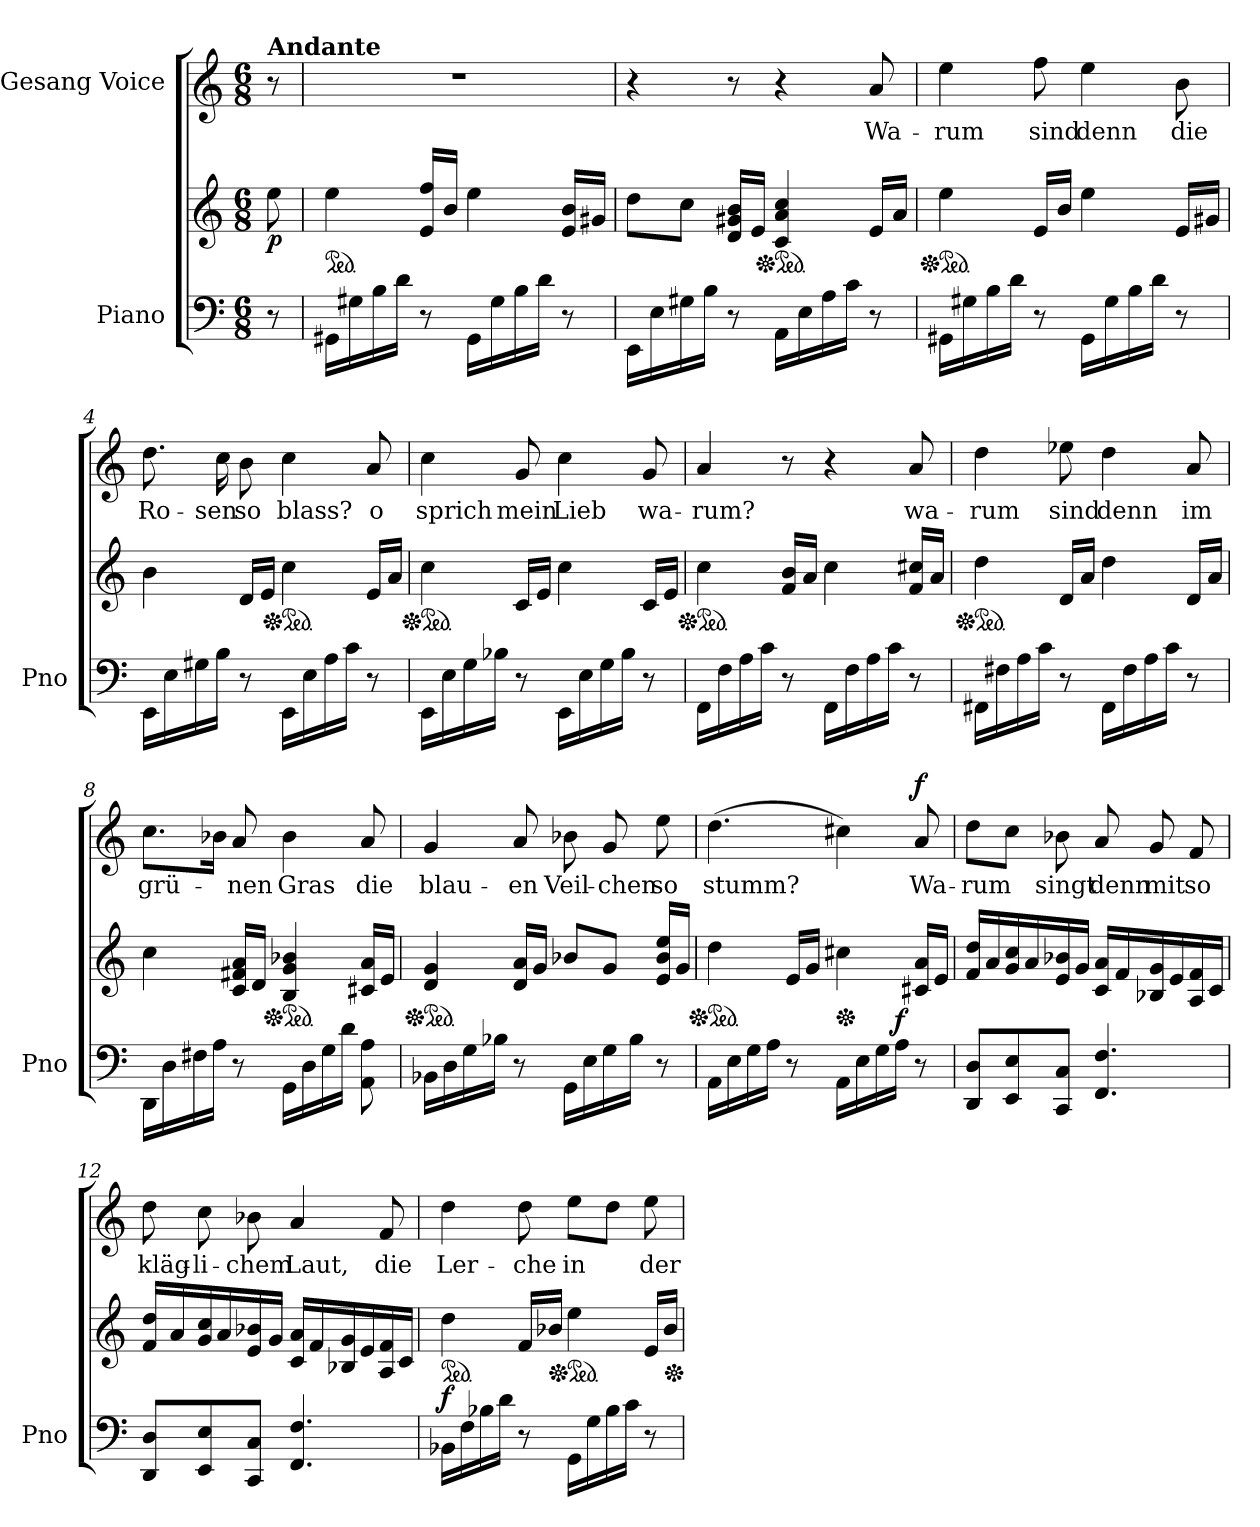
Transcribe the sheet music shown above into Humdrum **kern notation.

**kern	**kern	**dynam	**kern	**text	**dynam
*part2	*part2	*part2	*part1	*part1	*part1
*staff3	*staff2	*staff2/3	*staff1	*staff1	*staff1
*I"Piano	*	*	*I"Gesang Voice	*	*
*I'Pno	*	*	*	*	*
*clefF4	*clefG2	*	*clefG2	*	*
*k[]	*k[]	*	*k[]	*	*
*M6/8	*M6/8	*	*M6/8	*	*
=	=	=	=	=	=
!	!	!	!LO:TX:a:B:t=Andante	!	!
!	!	!LO:DY:b	!	!	!
8r	8ee\	p	8r	.	.
=1	=1	=1	=1	=1	=1
*	*ped	*	*	*	*
16GG#X\LL	4ee\	.	2.r	.	.
16G#X\	.	.	.	.	.
16B\	.	.	.	.	.
16d\JJ	.	.	.	.	.
8r	16e/ 16ff/LL	.	.	.	.
.	16b/JJ	.	.	.	.
16GG#\LL	4ee\	.	.	.	.
16G#\	.	.	.	.	.
16B\	.	.	.	.	.
16d\JJ	.	.	.	.	.
8r	16e/ 16b/LL	.	.	.	.
.	16g#X/JJ	.	.	.	.
=2	=2	=2	=2	=2	=2
16EE\LL	8dd\L	.	4r	.	.
16E\	.	.	.	.	.
16G#X\	8cc\J	.	.	.	.
16B\JJ	.	.	.	.	.
8r	16d/ 16g#X/ 16b/LL	.	8r	.	.
.	16e/JJ	.	.	.	.
*	*Xped	*	*	*	*
*	*ped	*	*	*	*
16AA\LL	4c/ 4a/ 4cc/	.	4r	.	.
16E\	.	.	.	.	.
16A\	.	.	.	.	.
16c\JJ	.	.	.	.	.
!	!	!	!	!LO:LY:b	!
8r	16e/LL	.	8a/	Wa-	.
.	16a/JJ	.	.	.	.
=3	=3	=3	=3	=3	=3
*	*Xped	*	*	*	*
*	*ped	*	*	*	*
!	!	!	!	!LO:LY:b	!
16GG#X\LL	4ee\	.	4ee\	-rum	.
16G#X\	.	.	.	.	.
16B\	.	.	.	.	.
16d\JJ	.	.	.	.	.
!	!	!	!	!LO:LY:b	!
8r	16e/LL	.	8ff\	sind	.
.	16b/JJ	.	.	.	.
!	!	!	!	!LO:LY:b	!
16GG#\LL	4ee\	.	4ee\	denn	.
16G#\	.	.	.	.	.
16B\	.	.	.	.	.
16d\JJ	.	.	.	.	.
!	!	!	!	!LO:LY:b	!
8r	16e/LL	.	8b\	die	.
.	16g#X/JJ	.	.	.	.
!!LO:LB:g=z
=4	=4	=4	=4	=4	=4
!	!	!	!	!LO:LY:b	!
16EE\LL	4b\	.	8.dd\	Ro-	.
16E\	.	.	.	.	.
16G#X\	.	.	.	.	.
!	!	!	!	!LO:LY:b	!
16B\JJ	.	.	16cc\	-sen	.
!	!	!	!	!LO:LY:b	!
8r	16d/LL	.	8b\	so	.
.	16e/JJ	.	.	.	.
*	*Xped	*	*	*	*
*	*ped	*	*	*	*
!	!	!	!	!LO:LY:b	!
16EE\LL	4cc\	.	4cc\	blass?	.
16E\	.	.	.	.	.
16A\	.	.	.	.	.
16c\JJ	.	.	.	.	.
!	!	!	!	!LO:LY:b	!
8r	16e/LL	.	8a/	o	.
.	16a/JJ	.	.	.	.
=5	=5	=5	=5	=5	=5
*	*Xped	*	*	*	*
*	*ped	*	*	*	*
!	!	!	!	!LO:LY:b	!
16EE\LL	4cc\	.	4cc\	sprich	.
16E\	.	.	.	.	.
16G\	.	.	.	.	.
16B-X\JJ	.	.	.	.	.
!	!	!	!	!LO:LY:b	!
8r	16c/LL	.	8g/	mein	.
.	16e/JJ	.	.	.	.
!	!	!	!	!LO:LY:b	!
16EE\LL	4cc\	.	4cc\	Lieb	.
16E\	.	.	.	.	.
16G\	.	.	.	.	.
16B-\JJ	.	.	.	.	.
!	!	!	!	!LO:LY:b	!
8r	16c/LL	.	8g/	wa-	.
.	16e/JJ	.	.	.	.
=6	=6	=6	=6	=6	=6
*	*Xped	*	*	*	*
*	*ped	*	*	*	*
!	!	!	!	!LO:LY:b	!
16FF\LL	4cc\	.	4a/	-rum?	.
16F\	.	.	.	.	.
16A\	.	.	.	.	.
16c\JJ	.	.	.	.	.
8r	16f/ 16b/LL	.	8r	.	.
.	16a/JJ	.	.	.	.
16FF\LL	4cc\	.	4r	.	.
16F\	.	.	.	.	.
16A\	.	.	.	.	.
16c\JJ	.	.	.	.	.
!	!	!	!	!LO:LY:b	!
8r	16f/ 16cc#X/LL	.	8a/	wa-	.
.	16a/JJ	.	.	.	.
!!LO:LB:g=z
=7	=7	=7	=7	=7	=7
*	*Xped	*	*	*	*
*	*ped	*	*	*	*
!	!	!	!	!LO:LY:b	!
16FF#X\LL	4dd\	.	4dd\	-rum	.
16F#X\	.	.	.	.	.
16A\	.	.	.	.	.
16c\JJ	.	.	.	.	.
!	!	!	!	!LO:LY:b	!
8r	16d/LL	.	8ee-X\	sind	.
.	16a/JJ	.	.	.	.
!	!	!	!	!LO:LY:b	!
16FF#\LL	4dd\	.	4dd\	denn	.
16F#\	.	.	.	.	.
16A\	.	.	.	.	.
16c\JJ	.	.	.	.	.
!	!	!	!	!LO:LY:b	!
8r	16d/LL	.	8a/	im	.
.	16a/JJ	.	.	.	.
=8	=8	=8	=8	=8	=8
!	!	!	!	!LO:LY:b	!
16DD\LL	4cc\	.	8.cc\L	grü-	.
16D\	.	.	.	.	.
16F#X\	.	.	.	.	.
16A\JJ	.	.	16b-X\Jk	.	.
!	!	!	!	!LO:LY:b	!
8r	16c/ 16f#X/ 16a/LL	.	8a/	-nen	.
.	16d/JJ	.	.	.	.
*	*Xped	*	*	*	*
*	*ped	*	*	*	*
!	!	!	!	!LO:LY:b	!
16GG\LL	4B/ 4g/ 4b-X/	.	4b-\	Gras	.
16D\	.	.	.	.	.
16G\	.	.	.	.	.
16d\JJ	.	.	.	.	.
!	!	!	!	!LO:LY:b	!
8AA\ 8A\	16c#X/ 16a/LL	.	8a/	die	.
.	16e/JJ	.	.	.	.
=9	=9	=9	=9	=9	=9
*	*Xped	*	*	*	*
*	*ped	*	*	*	*
!	!	!	!	!LO:LY:b	!
16BB-X\LL	4d/ 4g/	.	4g/	blau-	.
16D\	.	.	.	.	.
16G\	.	.	.	.	.
16B-X\JJ	.	.	.	.	.
!	!	!	!	!LO:LY:b	!
8r	16d/ 16a/LL	.	8a/	-en	.
.	16g/JJ	.	.	.	.
!	!	!	!	!LO:LY:b	!
16GG\LL	8b-X/L	.	8b-X\	Veil-	.
16E\	.	.	.	.	.
!	!	!	!	!LO:LY:b	!
16G\	8g/J	.	8g/	-chen	.
16B-\JJ	.	.	.	.	.
!	!	!	!	!LO:LY:b	!
8r	16e/ 16b-/ 16ee/LL	.	8ee\	so	.
.	16g/JJ	.	.	.	.
!!LO:LB:g=z
=10	=10	=10	=10	=10	=10
*	*Xped	*	*	*	*
*	*ped	*	*	*	*
!	!	!	!	!LO:LY:b	!
16AA\LL	4dd\	.	(4.dd\	stumm?	.
16E\	.	.	.	.	.
16G\	.	.	.	.	.
16A\JJ	.	.	.	.	.
8r	16e/LL	.	.	.	.
.	16g/JJ	.	.	.	.
*	*Xped	*	*	*	*
16AA\LL	4cc#X\	.	4cc#X\)	.	.
16E\	.	.	.	.	.
16G\	.	.	.	.	.
!	!	!LO:DY:a=2	!	!	!
16A\JJ	.	f	.	.	.
!	!	!	!	!LO:LY:b	!LO:DY:a
8r	16c#X/ 16a/LL	.	8a/	Wa-	f
.	16e/JJ	.	.	.	.
=11	=11	=11	=11	=11	=11
!	!	!	!	!LO:LY:b	!
8DD/ 8D/L	16f/ 16dd/LL	.	8dd\L	-rum	.
.	16a/	.	.	.	.
8EE/ 8E/	16g/ 16cc/	.	8cc\J	.	.
.	16a/	.	.	.	.
!	!	!	!	!LO:LY:b	!
8CC/ 8C/J	16e/ 16b-X/	.	8b-X\	singt	.
.	16g/JJ	.	.	.	.
!	!	!	!	!LO:LY:b	!
4.FF/ 4.F/	16c/ 16a/LL	.	8a/	denn	.
.	16f/	.	.	.	.
!	!	!	!	!LO:LY:b	!
.	16B-X/ 16g/	.	8g/	mit	.
.	16e/	.	.	.	.
!	!	!	!	!LO:LY:b	!
.	16A/ 16f/	.	8f/	so	.
.	16c/JJ	.	.	.	.
=12	=12	=12	=12	=12	=12
!	!	!	!	!LO:LY:b	!
8DD/ 8D/L	16f/ 16dd/LL	.	8dd\	kläg-	.
.	16a/	.	.	.	.
!	!	!	!	!LO:LY:b	!
8EE/ 8E/	16g/ 16cc/	.	8cc\	-li-	.
.	16a/	.	.	.	.
!	!	!	!	!LO:LY:b	!
8CC/ 8C/J	16e/ 16b-X/	.	8b-X\	-chem	.
.	16g/JJ	.	.	.	.
!	!	!	!	!LO:LY:b	!
4.FF/ 4.F/	16c/ 16a/LL	.	4a/	Laut,	.
.	16f/	.	.	.	.
.	16B-X/ 16g/	.	.	.	.
.	16e/	.	.	.	.
!	!	!	!	!LO:LY:b	!
.	16A/ 16f/	.	8f/	die	.
.	16c/JJ	.	.	.	.
!!LO:PB:g=z
=13	=13	=13	=13	=13	=13
*	*ped	*	*	*	*
!	!	!LO:DY:a=2	!	!LO:LY:b	!
16BB-X\LL	4dd\	f	4dd\	Ler-	.
16F\	.	.	.	.	.
16B-X\	.	.	.	.	.
16d\JJ	.	.	.	.	.
!	!	!	!	!LO:LY:b	!
8r	16f/LL	.	8dd\	-che	.
.	16b-X/JJ	.	.	.	.
*	*Xped	*	*	*	*
*	*ped	*	*	*	*
!	!	!	!	!LO:LY:b	!
16GG\LL	4ee\	.	8ee\L	in	.
16G\	.	.	.	.	.
16B-\	.	.	8dd\J	.	.
16c\JJ	.	.	.	.	.
!	!	!	!	!LO:LY:b	!
8r	16e/LL	.	8ee\	der	.
.	16b-/JJ	.	.	.	.
*	*Xped	*	*	*	*
=	=	=	=	=	=
*-	*-	*-	*-	*-	*-
